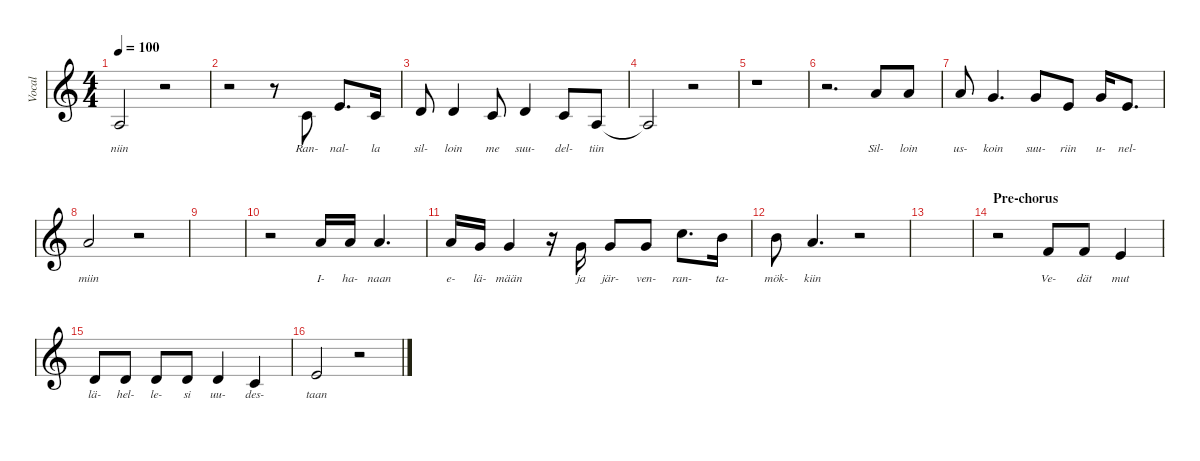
\defaultSystemsLayout 4
\hideDynamics
\bracketExtendMode nobrackets
\track ("Vocal" "Vocal") {instrument lead6voice}
\staff {score}
\tuning (E4 B3 G3 D3 A2 E2)
\ts (4 4)
\scale
0.0624529
\tempo 100
\accidentals auto
\clef g2
\ottava regular
\simile none
\ks c
2.3.2{lyrics (0 "niin") lyrics (1 "") lyrics (2 "") lyrics (3 "") lyrics (4 "") dy mf beam Up} r.2{beam Down} |
\scale
0.113088 r.2{beam Down} r.8{beam Down} 1.2.8{lyrics (0 "Ran-") lyrics (1 "") lyrics (2 "") lyrics (3 "") lyrics (4 "") beam Up} 0.1.8{d lyrics (0 "nal-") lyrics (1 "") lyrics (2 "") lyrics (3 "") lyrics (4 "") beam Up} 1.2.16{lyrics (0 "la") lyrics (1 "") lyrics (2 "") lyrics (3 "") lyrics (4 "") beam Up} |
\scale
0.143523 3.2.8{lyrics (0 "sil-") lyrics (1 "") lyrics (2 "") lyrics (3 "") lyrics (4 "") beam Up} 3.2.4{lyrics (0 "loin") lyrics (1 "") lyrics (2 "") lyrics (3 "") lyrics (4 "") beam Up} 1.2.8{lyrics (0 "me") lyrics (1 "") lyrics (2 "") lyrics (3 "") lyrics (4 "") beam Up} 3.2.4{lyrics (0 "suu-") lyrics (1 "") lyrics (2 "") lyrics (3 "") lyrics (4 "") beam Up} 1.2.8{lyrics (0 "del-") lyrics (1 "") lyrics (2 "") lyrics (3 "") lyrics (4 "") beam Up} 2.3.8{lyrics (0 "tiin") lyrics (1 "") lyrics (2 "") lyrics (3 "") lyrics (4 "") beam Up} |
\scale
0.0581243 2.3{t}.2{beam Up} r.2{beam Down} |
\scale
0.0595706 r.1{beam Down} |
\scale
0.149021 r.2{d beam Down} 5.1.8{lyrics (0 "Sil-") lyrics (1 "") lyrics (2 "") lyrics (3 "") lyrics (4 "") beam Up} 5.1.8{lyrics (0 "loin") lyrics (1 "") lyrics (2 "") lyrics (3 "") lyrics (4 "") beam Up} |
\scale
0.177428 5.1.8{lyrics (0 "us-") lyrics (1 "") lyrics (2 "") lyrics (3 "") lyrics (4 "") beam Up} 3.1.4{d lyrics (0 "koin") lyrics (1 "") lyrics (2 "") lyrics (3 "") lyrics (4 "") beam Up} 3.1.8{lyrics (0 "suu-") lyrics (1 "") lyrics (2 "") lyrics (3 "") lyrics (4 "") beam Up} 0.1.8{lyrics (0 "riin") lyrics (1 "") lyrics (2 "") lyrics (3 "") lyrics (4 "") beam Up} 3.1.16{lyrics (0 "u-") lyrics (1 "") lyrics (2 "") lyrics (3 "") lyrics (4 "") beam Up} 0.1.8{d lyrics (0 "nel-") lyrics (1 "") lyrics (2 "") lyrics (3 "") lyrics (4 "") beam Up} |
\scale
0.0708974 5.1.2{lyrics (0 "miin") lyrics (1 "") lyrics (2 "") lyrics (3 "") lyrics (4 "") beam Up} r.2{beam Down} |
\scale
0.0623619 |
\scale
0.150408 r.2{beam Down} 5.1.16{lyrics (0 "I-") lyrics (1 "") lyrics (2 "") lyrics (3 "") lyrics (4 "") beam Up} 5.1.16{lyrics (0 "ha-") lyrics (1 "") lyrics (2 "") lyrics (3 "") lyrics (4 "") beam Up} 5.1.4{d lyrics (0 "naan") lyrics (1 "") lyrics (2 "") lyrics (3 "") lyrics (4 "") beam Up} |
\scale
0.250981 5.1.16{lyrics (0 "e-") lyrics (1 "") lyrics (2 "") lyrics (3 "") lyrics (4 "") beam Up} 3.1.16{lyrics (0 "lä-") lyrics (1 "") lyrics (2 "") lyrics (3 "") lyrics (4 "") beam Up} 3.1.4{lyrics (0 "mään") lyrics (1 "") lyrics (2 "") lyrics (3 "") lyrics (4 "") beam Up} r.16{beam Down} 3.1.16{lyrics (0 "ja") lyrics (1 "") lyrics (2 "") lyrics (3 "") lyrics (4 "") beam Up} 3.1.8{lyrics (0 "jär-") lyrics (1 "") lyrics (2 "") lyrics (3 "") lyrics (4 "") beam Up} 3.1.8{lyrics (0 "ven-") lyrics (1 "") lyrics (2 "") lyrics (3 "") lyrics (4 "") beam Up} 8.1.8{d lyrics (0 "ran-") lyrics (1 "") lyrics (2 "") lyrics (3 "") lyrics (4 "") beam Down} 7.1.16{lyrics (0 "ta-") lyrics (1 "") lyrics (2 "") lyrics (3 "") lyrics (4 "") beam Down} |
\scale
0.0764709 7.1.8{lyrics (0 "mök-") lyrics (1 "") lyrics (2 "") lyrics (3 "") lyrics (4 "") beam Down} 5.1.4{d lyrics (0 "kiin") lyrics (1 "") lyrics (2 "") lyrics (3 "") lyrics (4 "") beam Up} r.2{beam Down} |
\scale
0.0624313 |
\section ("" "Pre-chorus")
\scale
0.163903 r.2{beam Down} 1.1.8{lyrics (0 "Ve-") lyrics (1 "") lyrics (2 "") lyrics (3 "") lyrics (4 "") beam Up} 1.1.8{lyrics (0 "dät") lyrics (1 "") lyrics (2 "") lyrics (3 "") lyrics (4 "") beam Up} 0.1.4{lyrics (0 "mut") lyrics (1 "") lyrics (2 "") lyrics (3 "") lyrics (4 "") beam Up} |
\scale
0.144461 3.2.8{lyrics (0 "lä-") lyrics (1 "") lyrics (2 "") lyrics (3 "") lyrics (4 "") beam Up} 3.2.8{lyrics (0 "hel-") lyrics (1 "") lyrics (2 "") lyrics (3 "") lyrics (4 "") beam Up} 3.2.8{lyrics (0 "le-") lyrics (1 "") lyrics (2 "") lyrics (3 "") lyrics (4 "") beam Up} 3.2.8{lyrics (0 "si") lyrics (1 "") lyrics (2 "") lyrics (3 "") lyrics (4 "") beam Up} 3.2.4{lyrics (0 "uu-") lyrics (1 "") lyrics (2 "") lyrics (3 "") lyrics (4 "") beam Up} 1.2.4{lyrics (0 "des-") lyrics (1 "") lyrics (2 "") lyrics (3 "") lyrics (4 "") beam Up} |
\scale
0.0586233 0.1.2{lyrics (0 "taan") lyrics (1 "") lyrics (2 "") lyrics (3 "") lyrics (4 "") beam Up} r.2{beam Down}
